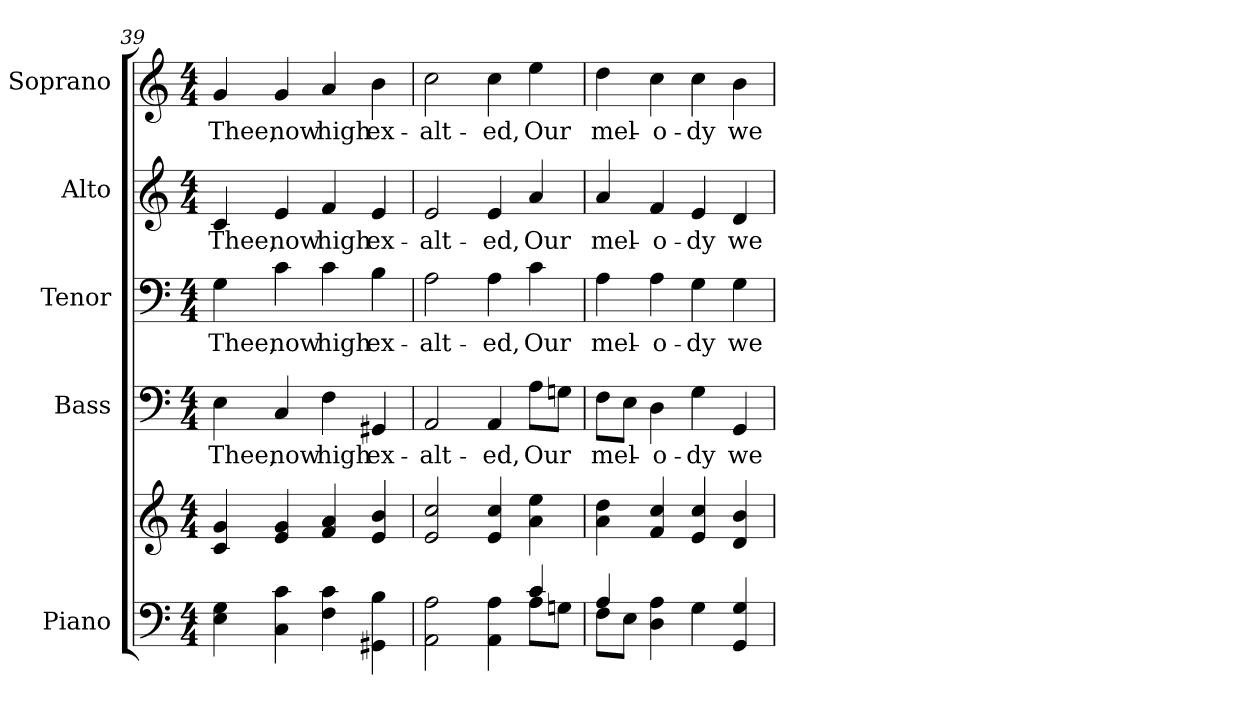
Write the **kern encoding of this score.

**kern	**kern	**kern	**text	**kern	**text	**kern	**text	**kern	**text
*part5	*part5	*part4	*part4	*part3	*part3	*part2	*part2	*part1	*part1
*staff6	*staff5	*staff4	*staff4	*staff3	*staff3	*staff2	*staff2	*staff1	*staff1
*I"Piano	*	*I"Bass	*	*I"Tenor	*	*I"Alto	*	*I"Soprano	*
*I'Pno.	*	*I'B.	*	*I'T.	*	*I'A.	*	*I'S.	*
*clefF4	*clefG2	*clefF4	*	*clefF4	*	*clefG2	*	*clefG2	*
*k[]	*k[]	*k[]	*	*k[]	*	*k[]	*	*k[]	*
*C:	*C:	*C:	*	*C:	*	*C:	*	*C:	*
*M4/4	*M4/4	*M4/4	*	*M4/4	*	*M4/4	*	*M4/4	*
=39	=39	=39	=39	=39	=39	=39	=39	=39	=39
!	!	!	!LO:LY:b:color=#000000	!	!	!	!	!	!
!	!	!	!	!	!LO:LY:b:color=#000000	!	!	!	!
!	!	!	!	!	!	!	!LO:LY:b:color=#000000	!	!
!	!	!	!	!	!	!	!	!	!LO:LY:b:color=#000000
4Ei\ 4Gi	4ci/ 4gi	4Ei\	Thee,	4Gi\	Thee,	4ci/	Thee,	4gi/	Thee,
!	!	!	!LO:LY:b:color=#000000	!	!	!	!	!	!
!	!	!	!	!	!LO:LY:b:color=#000000	!	!	!	!
!	!	!	!	!	!	!	!LO:LY:b:color=#000000	!	!
!	!	!	!	!	!	!	!	!	!LO:LY:b:color=#000000
4Ci\ 4ci	4ei/ 4gi	4Ci/	now	4ci\	now	4ei/	now	4gi/	now
!	!	!	!LO:LY:b:color=#000000	!	!	!	!	!	!
!	!	!	!	!	!LO:LY:b:color=#000000	!	!	!	!
!	!	!	!	!	!	!	!LO:LY:b:color=#000000	!	!
!	!	!	!	!	!	!	!	!	!LO:LY:b:color=#000000
4Fi\ 4ci	4fi/ 4ai	4Fi\	high	4ci\	high	4fi/	high	4ai/	high
!	!	!	!LO:LY:b:color=#000000	!	!	!	!	!	!
!	!	!	!	!	!LO:LY:b:color=#000000	!	!	!	!
!	!	!	!	!	!	!	!LO:LY:b:color=#000000	!	!
!	!	!	!	!	!	!	!	!	!LO:LY:b:color=#000000
4GG#Xi\ 4Bi	4ei/ 4bi	4GG#Xi/	ex-	4Bi\	ex-	4ei/	ex-	4bi\	ex-
!!LO:PB:g=z
=40	=40	=40	=40	=40	=40	=40	=40	=40	=40
*^	*	*	*	*	*	*	*	*	*
!	!	!	!	!LO:LY:b:color=#000000	!	!	!	!	!	!
!	!	!	!	!	!	!LO:LY:b:color=#000000	!	!	!	!
!	!	!	!	!	!	!	!	!LO:LY:b:color=#000000	!	!
!	!	!	!	!	!	!	!	!	!	!LO:LY:b:color=#000000
2AAi\ 2Ai	2ryy	2ei/ 2cci	2AAi/	-alt-	2Ai\	-alt-	2ei/	-alt-	2cci\	-alt-
!	!	!	!	!LO:LY:b:color=#000000	!	!	!	!	!	!
!	!	!	!	!	!	!LO:LY:b:color=#000000	!	!	!	!
!	!	!	!	!	!	!	!	!LO:LY:b:color=#000000	!	!
!	!	!	!	!	!	!	!	!	!	!LO:LY:b:color=#000000
4AAi\ 4Ai	4ryy	4ei/ 4cci	4AAi/	-ed,	4Ai\	-ed,	4ei/	-ed,	4cci\	-ed,
!	!	!	!	!LO:LY:b:color=#000000	!	!	!	!	!	!
!	!	!	!	!	!	!LO:LY:b:color=#000000	!	!	!	!
!	!	!	!	!	!	!	!	!LO:LY:b:color=#000000	!	!
!	!	!	!	!	!	!	!	!	!	!LO:LY:b:color=#000000
4ci/	8Ai\L	4ai\ 4eei	8Ai\L	Our	4ci\	Our	4ai/	Our	4eei\	Our
.	8Gni\J	.	8Gni\J	.	.	.	.	.	.	.
=41	=41	=41	=41	=41	=41	=41	=41	=41	=41	=41
!	!	!	!	!LO:LY:b:color=#000000	!	!	!	!	!	!
!	!	!	!	!	!	!LO:LY:b:color=#000000	!	!	!	!
!	!	!	!	!	!	!	!	!LO:LY:b:color=#000000	!	!
!	!	!	!	!	!	!	!	!	!	!LO:LY:b:color=#000000
4Ai/	8Fi\L	4ai\ 4ddi	8Fi\L	mel-	4Ai\	mel-	4ai/	mel-	4ddi\	mel-
.	8Ei\J	.	8Ei\J	.	.	.	.	.	.	.
!	!	!	!	!LO:LY:b:color=#000000	!	!	!	!	!	!
!	!	!	!	!	!	!LO:LY:b:color=#000000	!	!	!	!
!	!	!	!	!	!	!	!	!LO:LY:b:color=#000000	!	!
!	!	!	!	!	!	!	!	!	!	!LO:LY:b:color=#000000
4Di\ 4Ai	4ryy	4fi/ 4cci	4Di\	-o-	4Ai\	-o-	4fi/	-o-	4cci\	-o-
!	!	!	!	!LO:LY:b:color=#000000	!	!	!	!	!	!
!	!	!	!	!	!	!LO:LY:b:color=#000000	!	!	!	!
!	!	!	!	!	!	!	!	!LO:LY:b:color=#000000	!	!
!	!	!	!	!	!	!	!	!	!	!LO:LY:b:color=#000000
4Gi\	2ryy	4ei/ 4cci	4Gi\	-dy	4Gi\	-dy	4ei/	-dy	4cci\	-dy
!	!	!	!	!LO:LY:b:color=#000000	!	!	!	!	!	!
!	!	!	!	!	!	!LO:LY:b:color=#000000	!	!	!	!
!	!	!	!	!	!	!	!	!LO:LY:b:color=#000000	!	!
!	!	!	!	!	!	!	!	!	!	!LO:LY:b:color=#000000
4GGi/ 4Gi	.	4di/ 4bi	4GGi/	we	4Gi\	we	4di/	we	4bi\	we
*v	*v	*	*	*	*	*	*	*	*	*
=	=	=	=	=	=	=	=	=	=
*-	*-	*-	*-	*-	*-	*-	*-	*-	*-
